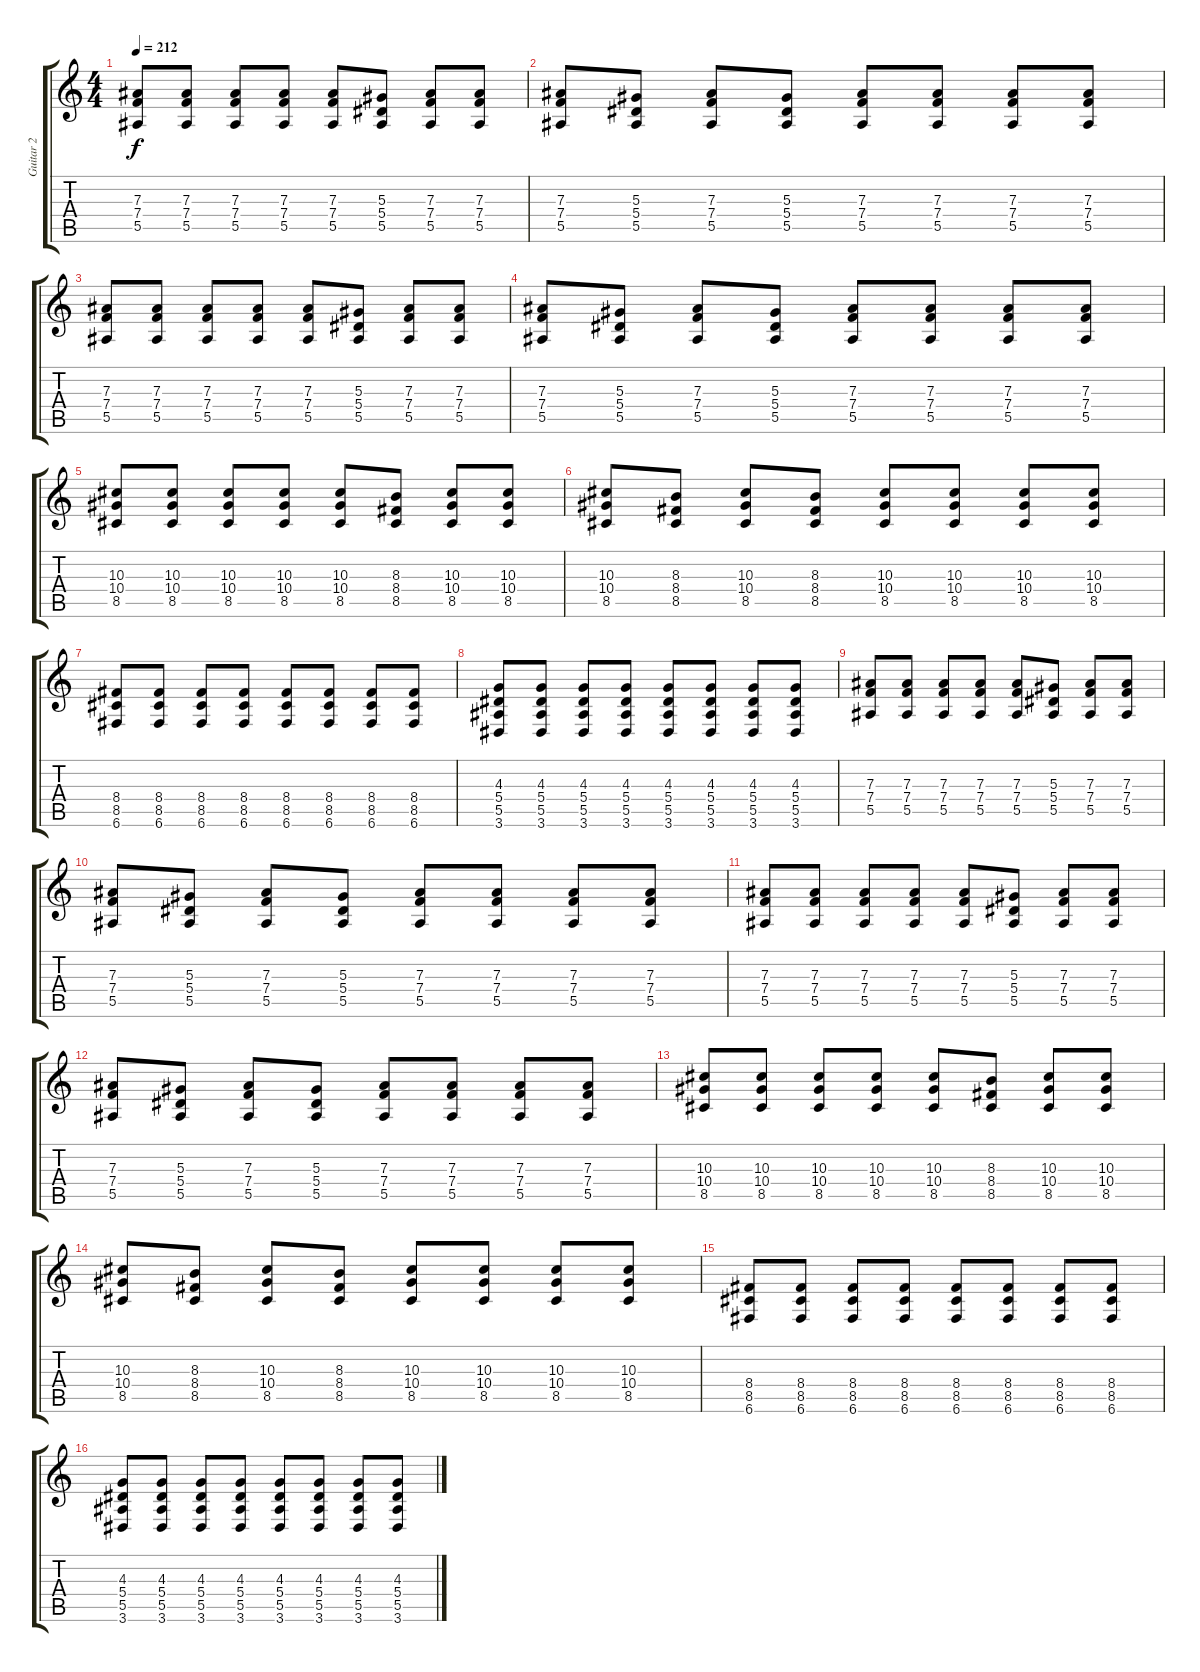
\track ("Guitar 2" "Guitar 2") {instrument overdrivenguitar}
\staff {score tabs}
\tuning (C4 G3 Eb3 Bb2 F2 C2) {hide}
\ts (4 4)
\tempo 212
\clef g2
\ks c
(7.3 7.4 5.5).8{dy f volume 9} (7.3 7.4 5.5).8 (7.3 7.4 5.5).8 (7.3 7.4 5.5).8 (7.3 7.4 5.5).8 (5.3 5.4 5.5).8 (7.3 7.4 5.5).8 (7.3 7.4 5.5).8 |
(7.3 7.4 5.5).8 (5.3 5.4 5.5).8 (7.3 7.4 5.5).8 (5.3 5.4 5.5).8 (7.3 7.4 5.5).8 (7.3 7.4 5.5).8 (7.3 7.4 5.5).8 (7.3 7.4 5.5).8 |
(7.3 7.4 5.5).8 (7.3 7.4 5.5).8 (7.3 7.4 5.5).8 (7.3 7.4 5.5).8 (7.3 7.4 5.5).8 (5.3 5.4 5.5).8 (7.3 7.4 5.5).8 (7.3 7.4 5.5).8 |
(7.3 7.4 5.5).8 (5.3 5.4 5.5).8 (7.3 7.4 5.5).8 (5.3 5.4 5.5).8 (7.3 7.4 5.5).8 (7.3 7.4 5.5).8 (7.3 7.4 5.5).8 (7.3 7.4 5.5).8 |
(10.3 10.4 8.5).8 (10.3 10.4 8.5).8 (10.3 10.4 8.5).8 (10.3 10.4 8.5).8 (10.3 10.4 8.5).8 (8.3 8.4 8.5).8 (10.3 10.4 8.5).8 (10.3 10.4 8.5).8 |
(10.3 10.4 8.5).8 (8.3 8.4 8.5).8 (10.3 10.4 8.5).8 (8.3 8.4 8.5).8 (10.3 10.4 8.5).8 (10.3 10.4 8.5).8 (10.3 10.4 8.5).8 (10.3 10.4 8.5).8 |
(8.4 8.5 6.6).8 (8.4 8.5 6.6).8 (8.4 8.5 6.6).8 (8.4 8.5 6.6).8 (8.4 8.5 6.6).8 (8.4 8.5 6.6).8 (8.4 8.5 6.6).8 (8.4 8.5 6.6).8 |
(4.3 5.4 5.5 3.6).8 (4.3 5.4 5.5 3.6).8 (4.3 5.4 5.5 3.6).8 (4.3 5.4 5.5 3.6).8 (4.3 5.4 5.5 3.6).8 (4.3 5.4 5.5 3.6).8 (4.3 5.4 5.5 3.6).8 (4.3 5.4 5.5 3.6).8 |
(7.3 7.4 5.5).8 (7.3 7.4 5.5).8 (7.3 7.4 5.5).8 (7.3 7.4 5.5).8 (7.3 7.4 5.5).8 (5.3 5.4 5.5).8 (7.3 7.4 5.5).8 (7.3 7.4 5.5).8 |
(7.3 7.4 5.5).8 (5.3 5.4 5.5).8 (7.3 7.4 5.5).8 (5.3 5.4 5.5).8 (7.3 7.4 5.5).8 (7.3 7.4 5.5).8 (7.3 7.4 5.5).8 (7.3 7.4 5.5).8 |
(7.3 7.4 5.5).8 (7.3 7.4 5.5).8 (7.3 7.4 5.5).8 (7.3 7.4 5.5).8 (7.3 7.4 5.5).8 (5.3 5.4 5.5).8 (7.3 7.4 5.5).8 (7.3 7.4 5.5).8 |
(7.3 7.4 5.5).8 (5.3 5.4 5.5).8 (7.3 7.4 5.5).8 (5.3 5.4 5.5).8 (7.3 7.4 5.5).8 (7.3 7.4 5.5).8 (7.3 7.4 5.5).8 (7.3 7.4 5.5).8 |
(10.3 10.4 8.5).8 (10.3 10.4 8.5).8 (10.3 10.4 8.5).8 (10.3 10.4 8.5).8 (10.3 10.4 8.5).8 (8.3 8.4 8.5).8 (10.3 10.4 8.5).8 (10.3 10.4 8.5).8 |
(10.3 10.4 8.5).8 (8.3 8.4 8.5).8 (10.3 10.4 8.5).8 (8.3 8.4 8.5).8 (10.3 10.4 8.5).8 (10.3 10.4 8.5).8 (10.3 10.4 8.5).8 (10.3 10.4 8.5).8 |
(8.4 8.5 6.6).8 (8.4 8.5 6.6).8 (8.4 8.5 6.6).8 (8.4 8.5 6.6).8 (8.4 8.5 6.6).8 (8.4 8.5 6.6).8 (8.4 8.5 6.6).8 (8.4 8.5 6.6).8 |
(4.3 5.4 5.5 3.6).8 (4.3 5.4 5.5 3.6).8 (4.3 5.4 5.5 3.6).8 (4.3 5.4 5.5 3.6).8 (4.3 5.4 5.5 3.6).8 (4.3 5.4 5.5 3.6).8 (4.3 5.4 5.5 3.6).8 (4.3 5.4 5.5 3.6).8
